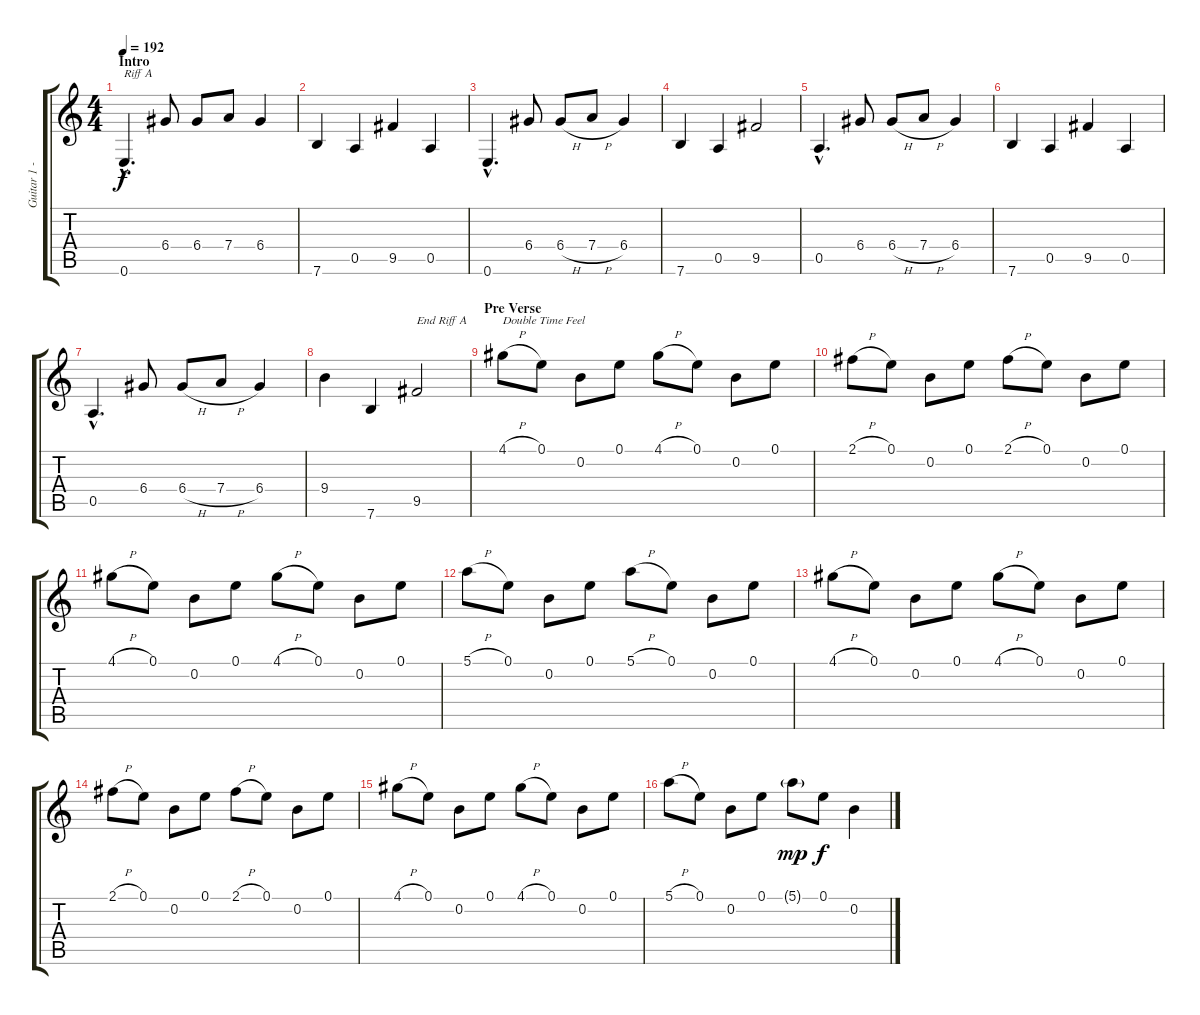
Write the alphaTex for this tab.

\track ("Guitar 1 - Distortion" "Guitar 1 -") {instrument distortionguitar}
\staff {score tabs}
\tuning (E4 B3 G3 D3 A2 E2) {hide}
\ts (4 4)
\section ("" "Intro")
\tempo 192
\clef g2
\ks c
0.6{hac}.4{d txt "Riff A" dy f instrument distortionguitar} 6.4.8 6.4.8 7.4.8 6.4.4 |
7.6.4 0.5.4 9.5.4 0.5.4 |
0.6{hac}.4{d} 6.4.8 6.4{h}.8 7.4{h}.8 6.4.4 |
7.6.4 0.5.4 9.5.2 |
0.5{hac}.4{d} 6.4.8 6.4{h}.8 7.4{h}.8 6.4.4 |
7.6.4 0.5.4 9.5.4 0.5.4 |
0.5{hac}.4{d} 6.4.8 6.4{h}.8 7.4{h}.8 6.4.4 |
9.4.4 7.6.4 9.5.2{txt "End Riff A"} |
\section ("" "Pre Verse")
4.1{h}.8{txt "Double Time Feel"} 0.1.8 0.2.8 0.1.8 4.1{h}.8 0.1.8 0.2.8 0.1.8 |
2.1{h}.8 0.1.8 0.2.8 0.1.8 2.1{h}.8 0.1.8 0.2.8 0.1.8 |
4.1{h}.8 0.1.8 0.2.8 0.1.8 4.1{h}.8 0.1.8 0.2.8 0.1.8 |
5.1{h}.8 0.1.8 0.2.8 0.1.8 5.1{h}.8 0.1.8 0.2.8 0.1.8 |
4.1{h}.8 0.1.8 0.2.8 0.1.8 4.1{h}.8 0.1.8 0.2.8 0.1.8 |
2.1{h}.8 0.1.8 0.2.8 0.1.8 2.1{h}.8 0.1.8 0.2.8 0.1.8 |
4.1{h}.8 0.1.8 0.2.8 0.1.8 4.1{h}.8 0.1.8 0.2.8 0.1.8 |
5.1{h}.8 0.1.8 0.2.8 0.1.8 5.1{g}.8{dy mp} 0.1.8{dy f} 0.2.4
